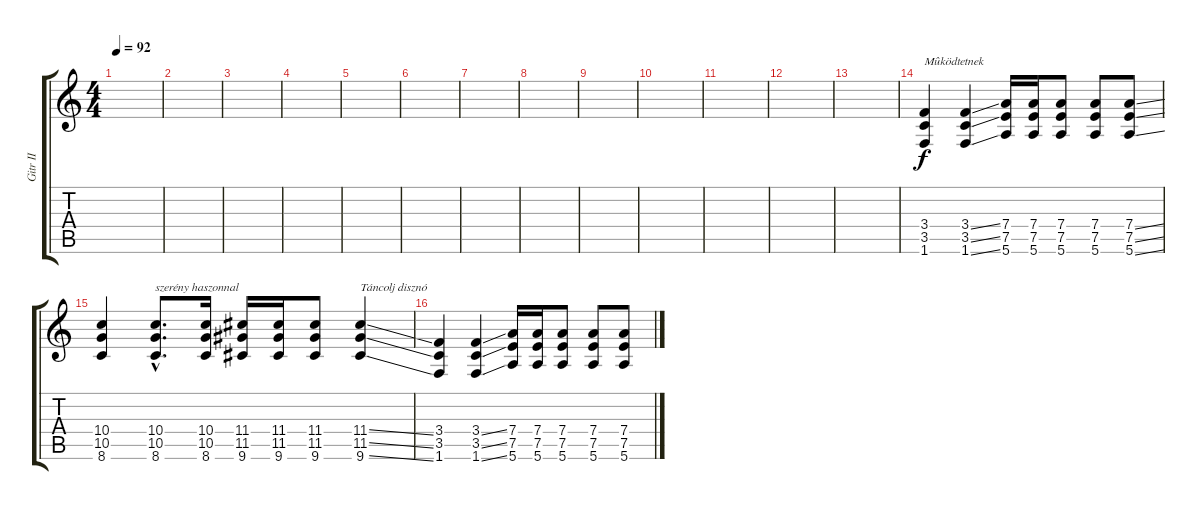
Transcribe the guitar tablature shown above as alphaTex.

\track ("Gitr II" "Gitr II") {instrument overdrivenguitar}
\staff {score tabs}
\tuning (E4 B3 G3 D3 A2 E2) {hide}
\ts (4 4)
\tempo 92
\clef g2
\ks c
|
|
|
|
|
|
|
|
|
|
|
|
|
(3.4 3.5 1.6).4{txt "Mûködtetnek"} (3.4{ss} 3.5{ss} 1.6{ss}).4 (7.4 7.5 5.6).16 (7.4 7.5 5.6).16 (7.4 7.5 5.6).8 (7.4 7.5 5.6).8 (7.4{ss} 7.5{ss} 5.6{ss}).8 |
(10.4 10.5 8.6).4 (10.4{hac} 10.5{hac} 8.6{hac}).8{d txt "szerény haszonnal"} (10.4 10.5 8.6).16 (11.4 11.5 9.6).16 (11.4 11.5 9.6).16 (11.4 11.5 9.6).8 (11.4{ss} 11.5{ss} 9.6{ss}).4{txt "Táncolj disznó"} |
(3.4 3.5 1.6).4 (3.4{ss} 3.5{ss} 1.6{ss}).4 (7.4 7.5 5.6).16 (7.4 7.5 5.6).16 (7.4 7.5 5.6).8 (7.4 7.5 5.6).8 (7.4{ss} 7.5{ss} 5.6{ss}).8
